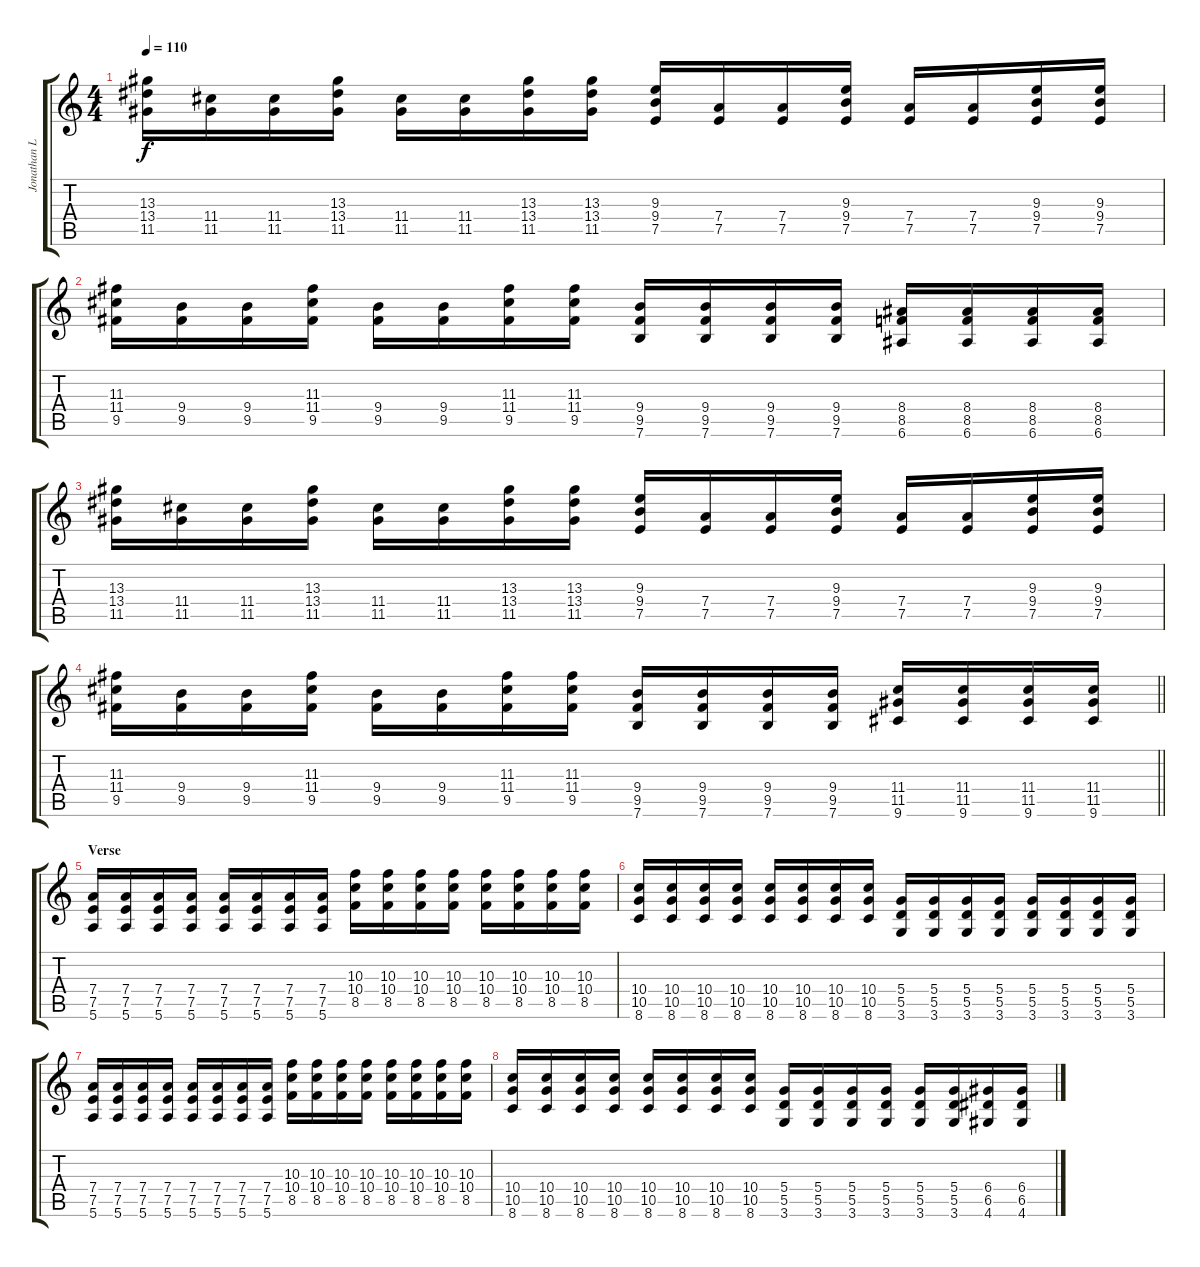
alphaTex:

\track ("Jonathan Le Landais" "Jonathan L") {instrument distortionguitar}
\staff {score tabs}
\tuning (E4 B3 G3 D3 A2 E2) {hide}
\ts (4 4)
\tempo 110
\clef g2
\ks c
(13.3 13.4 11.5).16{dy f} (11.4 11.5).16 (11.4 11.5).16 (13.3 13.4 11.5).16 (11.4 11.5).16 (11.4 11.5).16 (13.3 13.4 11.5).16 (13.3 13.4 11.5).16 (9.3 9.4 7.5).16 (7.4 7.5).16 (7.4 7.5).16 (9.3 9.4 7.5).16 (7.4 7.5).16 (7.4 7.5).16 (9.3 9.4 7.5).16 (9.3 9.4 7.5).16 |
(11.3 11.4 9.5).16 (9.4 9.5).16 (9.4 9.5).16 (11.3 11.4 9.5).16 (9.4 9.5).16 (9.4 9.5).16 (11.3 11.4 9.5).16 (11.3 11.4 9.5).16 (9.4 9.5 7.6).16 (9.4 9.5 7.6).16 (9.4 9.5 7.6).16 (9.4 9.5 7.6).16 (8.4 8.5 6.6).16 (8.4 8.5 6.6).16 (8.4 8.5 6.6).16 (8.4 8.5 6.6).16 |
(13.3 13.4 11.5).16 (11.4 11.5).16 (11.4 11.5).16 (13.3 13.4 11.5).16 (11.4 11.5).16 (11.4 11.5).16 (13.3 13.4 11.5).16 (13.3 13.4 11.5).16 (9.3 9.4 7.5).16 (7.4 7.5).16 (7.4 7.5).16 (9.3 9.4 7.5).16 (7.4 7.5).16 (7.4 7.5).16 (9.3 9.4 7.5).16 (9.3 9.4 7.5).16 |
\barLineRight lightlight
(11.3 11.4 9.5).16 (9.4 9.5).16 (9.4 9.5).16 (11.3 11.4 9.5).16 (9.4 9.5).16 (9.4 9.5).16 (11.3 11.4 9.5).16 (11.3 11.4 9.5).16 (9.4 9.5 7.6).16 (9.4 9.5 7.6).16 (9.4 9.5 7.6).16 (9.4 9.5 7.6).16 (11.4 11.5 9.6).16 (11.4 11.5 9.6).16 (11.4 11.5 9.6).16 (11.4 11.5 9.6).16 |
\section ("" "Verse")
(7.4 7.5 5.6).16 (7.4 7.5 5.6).16 (7.4 7.5 5.6).16 (7.4 7.5 5.6).16 (7.4 7.5 5.6).16 (7.4 7.5 5.6).16 (7.4 7.5 5.6).16 (7.4 7.5 5.6).16 (10.3 10.4 8.5).16 (10.3 10.4 8.5).16 (10.3 10.4 8.5).16 (10.3 10.4 8.5).16 (10.3 10.4 8.5).16 (10.3 10.4 8.5).16 (10.3 10.4 8.5).16 (10.3 10.4 8.5).16 |
(10.4 10.5 8.6).16 (10.4 10.5 8.6).16 (10.4 10.5 8.6).16 (10.4 10.5 8.6).16 (10.4 10.5 8.6).16 (10.4 10.5 8.6).16 (10.4 10.5 8.6).16 (10.4 10.5 8.6).16 (5.4 5.5 3.6).16 (5.4 5.5 3.6).16 (5.4 5.5 3.6).16 (5.4 5.5 3.6).16 (5.4 5.5 3.6).16 (5.4 5.5 3.6).16 (5.4 5.5 3.6).16 (5.4 5.5 3.6).16 |
(7.4 7.5 5.6).16 (7.4 7.5 5.6).16 (7.4 7.5 5.6).16 (7.4 7.5 5.6).16 (7.4 7.5 5.6).16 (7.4 7.5 5.6).16 (7.4 7.5 5.6).16 (7.4 7.5 5.6).16 (10.3 10.4 8.5).16 (10.3 10.4 8.5).16 (10.3 10.4 8.5).16 (10.3 10.4 8.5).16 (10.3 10.4 8.5).16 (10.3 10.4 8.5).16 (10.3 10.4 8.5).16 (10.3 10.4 8.5).16 |
(10.4 10.5 8.6).16 (10.4 10.5 8.6).16 (10.4 10.5 8.6).16 (10.4 10.5 8.6).16 (10.4 10.5 8.6).16 (10.4 10.5 8.6).16 (10.4 10.5 8.6).16 (10.4 10.5 8.6).16 (5.4 5.5 3.6).16 (5.4 5.5 3.6).16 (5.4 5.5 3.6).16 (5.4 5.5 3.6).16 (5.4 5.5 3.6).16 (5.4 5.5 3.6).16 (6.4 6.5 4.6).16 (6.4 6.5 4.6).16
